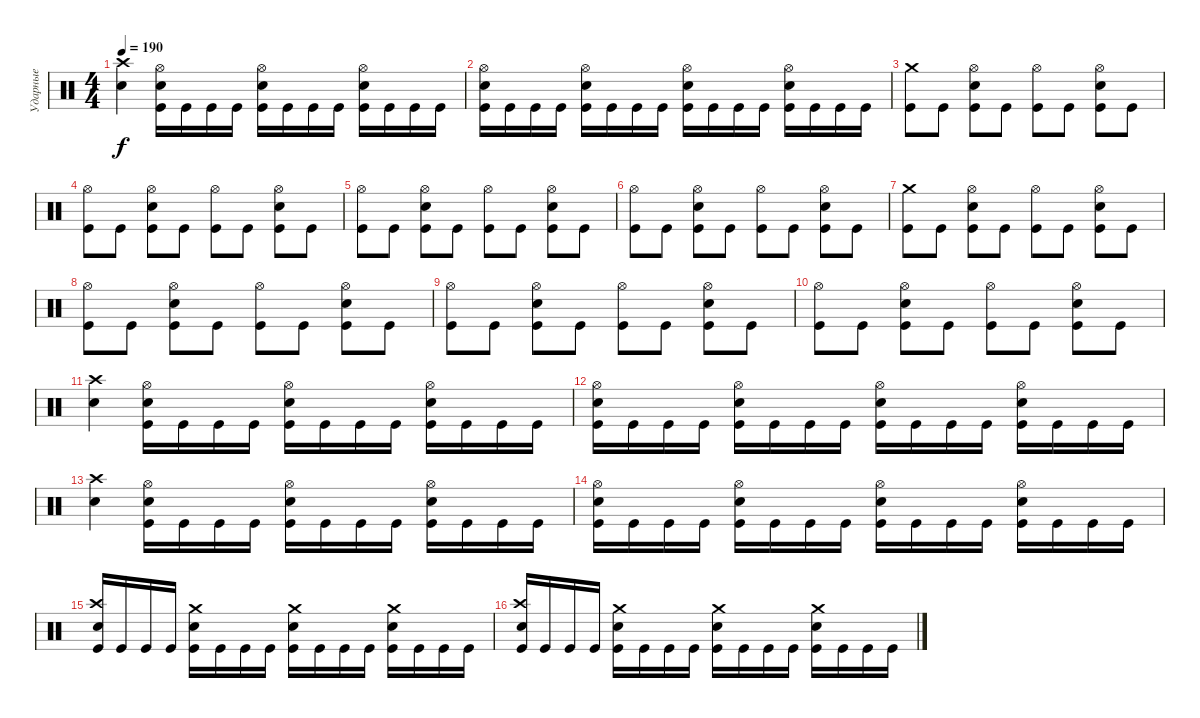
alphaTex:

\track ("Ударные" "Ударные") {instrument percussion}
\staff {score}
\articulation defaults
\ts (4 4)
\tempo 190
\clef neutral
\ks c
("Snare (hit) 2" "Crash high (hit)").4{dy f} ("Snare (hit) 2" "Kick (hit)" "Hi-Hat (open)").16 "Kick (hit)".16 "Kick (hit)".16 "Kick (hit)".16 ("Snare (hit) 2" "Kick (hit)" "Hi-Hat (open)").16 "Kick (hit)".16 "Kick (hit)".16 "Kick (hit)".16 ("Snare (hit) 2" "Kick (hit)" "Hi-Hat (open)").16 "Kick (hit)".16 "Kick (hit)".16 "Kick (hit)".16 |
("Snare (hit) 2" "Kick (hit)" "Hi-Hat (open)").16 "Kick (hit)".16 "Kick (hit)".16 "Kick (hit)".16 ("Snare (hit) 2" "Kick (hit)" "Hi-Hat (open)").16 "Kick (hit)".16 "Kick (hit)".16 "Kick (hit)".16 ("Snare (hit) 2" "Kick (hit)" "Hi-Hat (open)").16 "Kick (hit)".16 "Kick (hit)".16 "Kick (hit)".16 ("Snare (hit) 2" "Kick (hit)" "Hi-Hat (open)").16 "Kick (hit)".16 "Kick (hit)".16 "Kick (hit)".16 |
("Crash medium (hit)" "Kick (hit)").8 "Kick (hit)".8 ("Hi-Hat (open)" "Snare (hit) 2" "Kick (hit)").8 "Kick (hit)".8 ("Hi-Hat (open)" "Kick (hit)").8 "Kick (hit)".8 ("Hi-Hat (open)" "Snare (hit) 2" "Kick (hit)").8 "Kick (hit)".8 |
("Hi-Hat (open)" "Kick (hit)").8 "Kick (hit)".8 ("Hi-Hat (open)" "Snare (hit) 2" "Kick (hit)").8 "Kick (hit)".8 ("Hi-Hat (open)" "Kick (hit)").8 "Kick (hit)".8 ("Hi-Hat (open)" "Snare (hit) 2" "Kick (hit)").8 "Kick (hit)".8 |
("Hi-Hat (open)" "Kick (hit)").8 "Kick (hit)".8 ("Hi-Hat (open)" "Snare (hit) 2" "Kick (hit)").8 "Kick (hit)".8 ("Hi-Hat (open)" "Kick (hit)").8 "Kick (hit)".8 ("Hi-Hat (open)" "Snare (hit) 2" "Kick (hit)").8 "Kick (hit)".8 |
("Hi-Hat (open)" "Kick (hit)").8 "Kick (hit)".8 ("Hi-Hat (open)" "Snare (hit) 2" "Kick (hit)").8 "Kick (hit)".8 ("Hi-Hat (open)" "Kick (hit)").8 "Kick (hit)".8 ("Hi-Hat (open)" "Snare (hit) 2" "Kick (hit)").8 "Kick (hit)".8 |
("Crash medium (hit)" "Kick (hit)").8 "Kick (hit)".8 ("Hi-Hat (open)" "Snare (hit) 2" "Kick (hit)").8 "Kick (hit)".8 ("Hi-Hat (open)" "Kick (hit)").8 "Kick (hit)".8 ("Hi-Hat (open)" "Snare (hit) 2" "Kick (hit)").8 "Kick (hit)".8 |
("Hi-Hat (open)" "Kick (hit)").8 "Kick (hit)".8 ("Hi-Hat (open)" "Snare (hit) 2" "Kick (hit)").8 "Kick (hit)".8 ("Hi-Hat (open)" "Kick (hit)").8 "Kick (hit)".8 ("Hi-Hat (open)" "Snare (hit) 2" "Kick (hit)").8 "Kick (hit)".8 |
("Hi-Hat (open)" "Kick (hit)").8 "Kick (hit)".8 ("Hi-Hat (open)" "Snare (hit) 2" "Kick (hit)").8 "Kick (hit)".8 ("Hi-Hat (open)" "Kick (hit)").8 "Kick (hit)".8 ("Hi-Hat (open)" "Snare (hit) 2" "Kick (hit)").8 "Kick (hit)".8 |
("Hi-Hat (open)" "Kick (hit)").8 "Kick (hit)".8 ("Hi-Hat (open)" "Snare (hit) 2" "Kick (hit)").8 "Kick (hit)".8 ("Hi-Hat (open)" "Kick (hit)").8 "Kick (hit)".8 ("Hi-Hat (open)" "Snare (hit) 2" "Kick (hit)").8 "Kick (hit)".8 |
("Snare (hit) 2" "Crash high (hit)").4 ("Snare (hit) 2" "Kick (hit)" "Hi-Hat (open)").16 "Kick (hit)".16 "Kick (hit)".16 "Kick (hit)".16 ("Snare (hit) 2" "Kick (hit)" "Hi-Hat (open)").16 "Kick (hit)".16 "Kick (hit)".16 "Kick (hit)".16 ("Snare (hit) 2" "Kick (hit)" "Hi-Hat (open)").16 "Kick (hit)".16 "Kick (hit)".16 "Kick (hit)".16 |
("Snare (hit) 2" "Kick (hit)" "Hi-Hat (open)").16 "Kick (hit)".16 "Kick (hit)".16 "Kick (hit)".16 ("Snare (hit) 2" "Kick (hit)" "Hi-Hat (open)").16 "Kick (hit)".16 "Kick (hit)".16 "Kick (hit)".16 ("Snare (hit) 2" "Kick (hit)" "Hi-Hat (open)").16 "Kick (hit)".16 "Kick (hit)".16 "Kick (hit)".16 ("Snare (hit) 2" "Kick (hit)" "Hi-Hat (open)").16 "Kick (hit)".16 "Kick (hit)".16 "Kick (hit)".16 |
("Snare (hit) 2" "Crash high (hit)").4 ("Snare (hit) 2" "Kick (hit)" "Hi-Hat (open)").16 "Kick (hit)".16 "Kick (hit)".16 "Kick (hit)".16 ("Snare (hit) 2" "Kick (hit)" "Hi-Hat (open)").16 "Kick (hit)".16 "Kick (hit)".16 "Kick (hit)".16 ("Snare (hit) 2" "Kick (hit)" "Hi-Hat (open)").16 "Kick (hit)".16 "Kick (hit)".16 "Kick (hit)".16 |
("Snare (hit) 2" "Kick (hit)" "Hi-Hat (open)").16 "Kick (hit)".16 "Kick (hit)".16 "Kick (hit)".16 ("Snare (hit) 2" "Kick (hit)" "Hi-Hat (open)").16 "Kick (hit)".16 "Kick (hit)".16 "Kick (hit)".16 ("Snare (hit) 2" "Kick (hit)" "Hi-Hat (open)").16 "Kick (hit)".16 "Kick (hit)".16 "Kick (hit)".16 ("Snare (hit) 2" "Kick (hit)" "Hi-Hat (open)").16 "Kick (hit)".16 "Kick (hit)".16 "Kick (hit)".16 |
("Snare (hit) 2" "Kick (hit)" "Crash high (hit)").16 "Kick (hit)".16 "Kick (hit)".16 "Kick (hit)".16 ("Snare (hit) 2" "Kick (hit)" "Crash medium (hit)").16 "Kick (hit)".16 "Kick (hit)".16 "Kick (hit)".16 ("Snare (hit) 2" "Kick (hit)" "Crash medium (hit)").16 "Kick (hit)".16 "Kick (hit)".16 "Kick (hit)".16 ("Snare (hit) 2" "Kick (hit)" "Crash medium (hit)").16 "Kick (hit)".16 "Kick (hit)".16 "Kick (hit)".16 |
("Snare (hit) 2" "Kick (hit)" "Crash high (hit)").16 "Kick (hit)".16 "Kick (hit)".16 "Kick (hit)".16 ("Snare (hit) 2" "Kick (hit)" "Crash medium (hit)").16 "Kick (hit)".16 "Kick (hit)".16 "Kick (hit)".16 ("Snare (hit) 2" "Kick (hit)" "Crash medium (hit)").16 "Kick (hit)".16 "Kick (hit)".16 "Kick (hit)".16 ("Snare (hit) 2" "Kick (hit)" "Crash medium (hit)").16 "Kick (hit)".16 "Kick (hit)".16 "Kick (hit)".16
